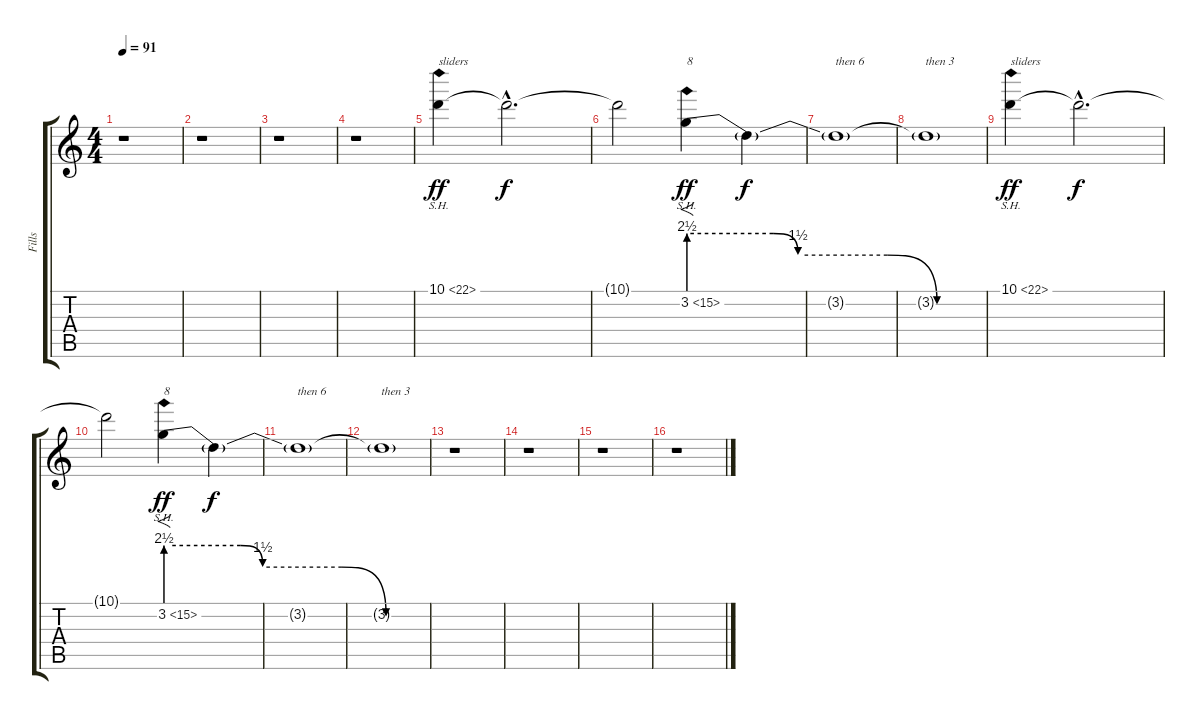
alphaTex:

\track ("Fills" "Fills") {instrument overdrivenguitar}
\staff {score tabs}
\tuning (E4 B3 G3 D3 A2 D2) {hide}
\ts (4 4)
\tempo 91
\clef g2
\ks c
r.1{dy f} |
r.1 |
r.1 |
r.1 |
10.1{sh 12}.4{txt "sliders" dy ff volume 14} 10.1{hac t}.2{d dy f} |
10.1{t}.2 3.2{be (custom 0 10 17 10 22 6 40 6 50 0 60 0) sh 12}.4{f txt "8" dy ff} 3.2{t}.4{dy f volume 15} |
3.2{t}.1{txt "then 6"} |
3.2{t}.1{txt "then 3" volume 13} |
10.1{sh 12}.4{txt "sliders" dy ff volume 14} 10.1{hac t}.2{d dy f} |
10.1{t}.2 3.2{be (custom 0 10 17 10 22 6 40 6 50 0 60 0) sh 12}.4{f txt "8" dy ff} 3.2{t}.4{dy f volume 15} |
3.2{t}.1{txt "then 6"} |
3.2{t}.1{txt "then 3" volume 13} |
r.1 |
r.1 |
r.1 |
r.1
